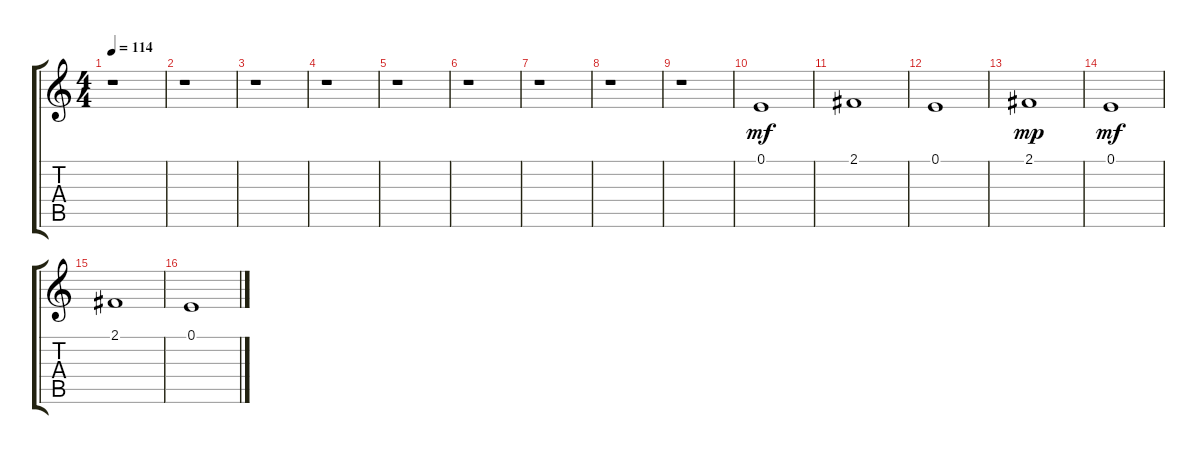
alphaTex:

\track "" {instrument pad8sweep}
\staff {score tabs}
\tuning (E4 B3 G3 D3 A2 E2) {hide}
\ts (4 4)
\tempo 114
\clef g2
\ks c
r.1{dy mf instrument pad8sweep} |
r.1 |
r.1 |
r.1 |
r.1 |
r.1 |
r.1 |
r.1 |
r.1 |
0.1.1 |
2.1.1 |
0.1.1 |
2.1.1{dy mp} |
0.1.1{dy mf} |
2.1.1 |
0.1.1
